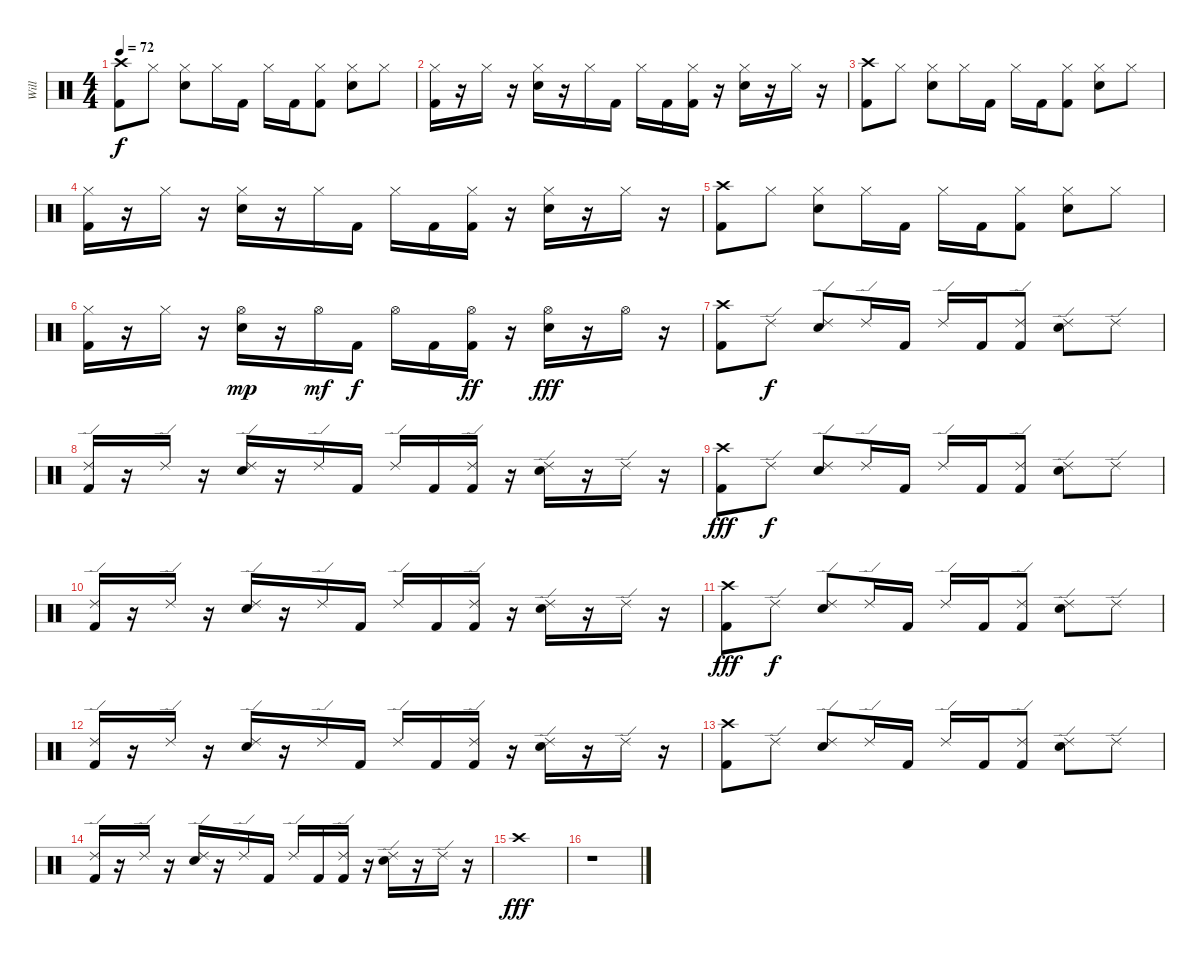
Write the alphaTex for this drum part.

\track ("Will" "Will") {instrument percussion}
\staff {score}
\articulation defaults
\ts (4 4)
\tempo 72
\clef neutral
\ks c
("Crash high (hit)" "Kick (hit) 2").8{dy f} "Hi-Hat (closed)".8 ("Hi-Hat (closed)" "Snare (hit) 2").8 "Hi-Hat (closed)".16 "Kick (hit) 2".16 "Hi-Hat (closed)".16 "Kick (hit) 2".16 ("Hi-Hat (closed)" "Kick (hit) 2").8 ("Hi-Hat (closed)" "Snare (hit) 2").8 "Hi-Hat (closed)".8 |
("Hi-Hat (closed)" "Kick (hit) 2").16 r.16 "Hi-Hat (closed)".16 r.16 ("Hi-Hat (closed)" "Snare (hit) 2").16 r.16 "Hi-Hat (closed)".16 "Kick (hit) 2".16 "Hi-Hat (closed)".16 "Kick (hit) 2".16 ("Hi-Hat (closed)" "Kick (hit) 2").16 r.16 ("Hi-Hat (closed)" "Snare (hit) 2").16 r.16 "Hi-Hat (closed)".16 r.16 |
("Crash high (hit)" "Kick (hit) 2").8 "Hi-Hat (closed)".8 ("Hi-Hat (closed)" "Snare (hit) 2").8 "Hi-Hat (closed)".16 "Kick (hit) 2".16 "Hi-Hat (closed)".16 "Kick (hit) 2".16 ("Hi-Hat (closed)" "Kick (hit) 2").8 ("Hi-Hat (closed)" "Snare (hit) 2").8 "Hi-Hat (closed)".8 |
("Hi-Hat (closed)" "Kick (hit) 2").16 r.16 "Hi-Hat (closed)".16 r.16 ("Hi-Hat (closed)" "Snare (hit) 2").16 r.16 "Hi-Hat (closed)".16 "Kick (hit) 2".16 "Hi-Hat (closed)".16 "Kick (hit) 2".16 ("Hi-Hat (closed)" "Kick (hit) 2").16 r.16 ("Hi-Hat (closed)" "Snare (hit) 2").16 r.16 "Hi-Hat (closed)".16 r.16 |
("Crash high (hit)" "Kick (hit) 2").8 "Hi-Hat (closed)".8 ("Hi-Hat (closed)" "Snare (hit) 2").8 "Hi-Hat (closed)".16 "Kick (hit) 2".16 "Hi-Hat (closed)".16 "Kick (hit) 2".16 ("Hi-Hat (closed)" "Kick (hit) 2").8 ("Hi-Hat (closed)" "Snare (hit) 2").8 "Hi-Hat (closed)".8 |
("Hi-Hat (closed)" "Kick (hit) 2").16 r.16 "Hi-Hat (closed)".16 r.16 ("Hi-Hat (open)" "Snare (hit) 2").16{dy mp} r.16 "Hi-Hat (open)".16{dy mf} "Kick (hit) 2".16{dy f} "Hi-Hat (open)".16 "Kick (hit) 2".16 ("Hi-Hat (open)" "Kick (hit) 2").16{dy ff} r.16 ("Hi-Hat (open)" "Snare (hit) 2").16{dy fff} r.16 "Hi-Hat (open)".16 r.16 |
("Crash high (hit)" "Kick (hit) 2").8 "Ride (edge) 2".8{dy f} ("Ride (edge) 2" "Snare (hit) 2").8 "Ride (edge) 2".16 "Kick (hit) 2".16 "Ride (edge) 2".16 "Kick (hit) 2".16 ("Ride (edge) 2" "Kick (hit) 2").8 ("Ride (edge) 2" "Snare (hit) 2").8 "Ride (edge) 2".8 |
("Ride (edge) 2" "Kick (hit) 2").16 r.16 "Ride (edge) 2".16 r.16 ("Ride (edge) 2" "Snare (hit) 2").16 r.16 "Ride (edge) 2".16 "Kick (hit) 2".16 "Ride (edge) 2".16 "Kick (hit) 2".16 ("Ride (edge) 2" "Kick (hit) 2").16 r.16 ("Ride (edge) 2" "Snare (hit) 2").16 r.16 "Ride (edge) 2".16 r.16 |
("Crash high (hit)" "Kick (hit) 2").8{dy fff} "Ride (edge) 2".8{dy f} ("Ride (edge) 2" "Snare (hit) 2").8 "Ride (edge) 2".16 "Kick (hit) 2".16 "Ride (edge) 2".16 "Kick (hit) 2".16 ("Ride (edge) 2" "Kick (hit) 2").8 ("Ride (edge) 2" "Snare (hit) 2").8 "Ride (edge) 2".8 |
("Ride (edge) 2" "Kick (hit) 2").16 r.16 "Ride (edge) 2".16 r.16 ("Ride (edge) 2" "Snare (hit) 2").16 r.16 "Ride (edge) 2".16 "Kick (hit) 2".16 "Ride (edge) 2".16 "Kick (hit) 2".16 ("Ride (edge) 2" "Kick (hit) 2").16 r.16 ("Ride (edge) 2" "Snare (hit) 2").16 r.16 "Ride (edge) 2".16 r.16 |
("Crash high (hit)" "Kick (hit) 2").8{dy fff} "Ride (edge) 2".8{dy f} ("Ride (edge) 2" "Snare (hit) 2").8 "Ride (edge) 2".16 "Kick (hit) 2".16 "Ride (edge) 2".16 "Kick (hit) 2".16 ("Ride (edge) 2" "Kick (hit) 2").8 ("Ride (edge) 2" "Snare (hit) 2").8 "Ride (edge) 2".8 |
("Ride (edge) 2" "Kick (hit) 2").16 r.16 "Ride (edge) 2".16 r.16 ("Ride (edge) 2" "Snare (hit) 2").16 r.16 "Ride (edge) 2".16 "Kick (hit) 2".16 "Ride (edge) 2".16 "Kick (hit) 2".16 ("Ride (edge) 2" "Kick (hit) 2").16 r.16 ("Ride (edge) 2" "Snare (hit) 2").16 r.16 "Ride (edge) 2".16 r.16 |
("Crash high (hit)" "Kick (hit) 2").8 "Ride (edge) 2".8 ("Ride (edge) 2" "Snare (hit) 2").8 "Ride (edge) 2".16 "Kick (hit) 2".16 "Ride (edge) 2".16 "Kick (hit) 2".16 ("Ride (edge) 2" "Kick (hit) 2").8 ("Ride (edge) 2" "Snare (hit) 2").8 "Ride (edge) 2".8 |
("Ride (edge) 2" "Kick (hit) 2").16 r.16 "Ride (edge) 2".16 r.16 ("Ride (edge) 2" "Snare (hit) 2").16 r.16 "Ride (edge) 2".16 "Kick (hit) 2".16 "Ride (edge) 2".16 "Kick (hit) 2".16 ("Ride (edge) 2" "Kick (hit) 2").16 r.16 ("Ride (edge) 2" "Snare (hit) 2").16 r.16 "Ride (edge) 2".16 r.16 |
"Crash high (hit)".1{dy fff} |
r.1
